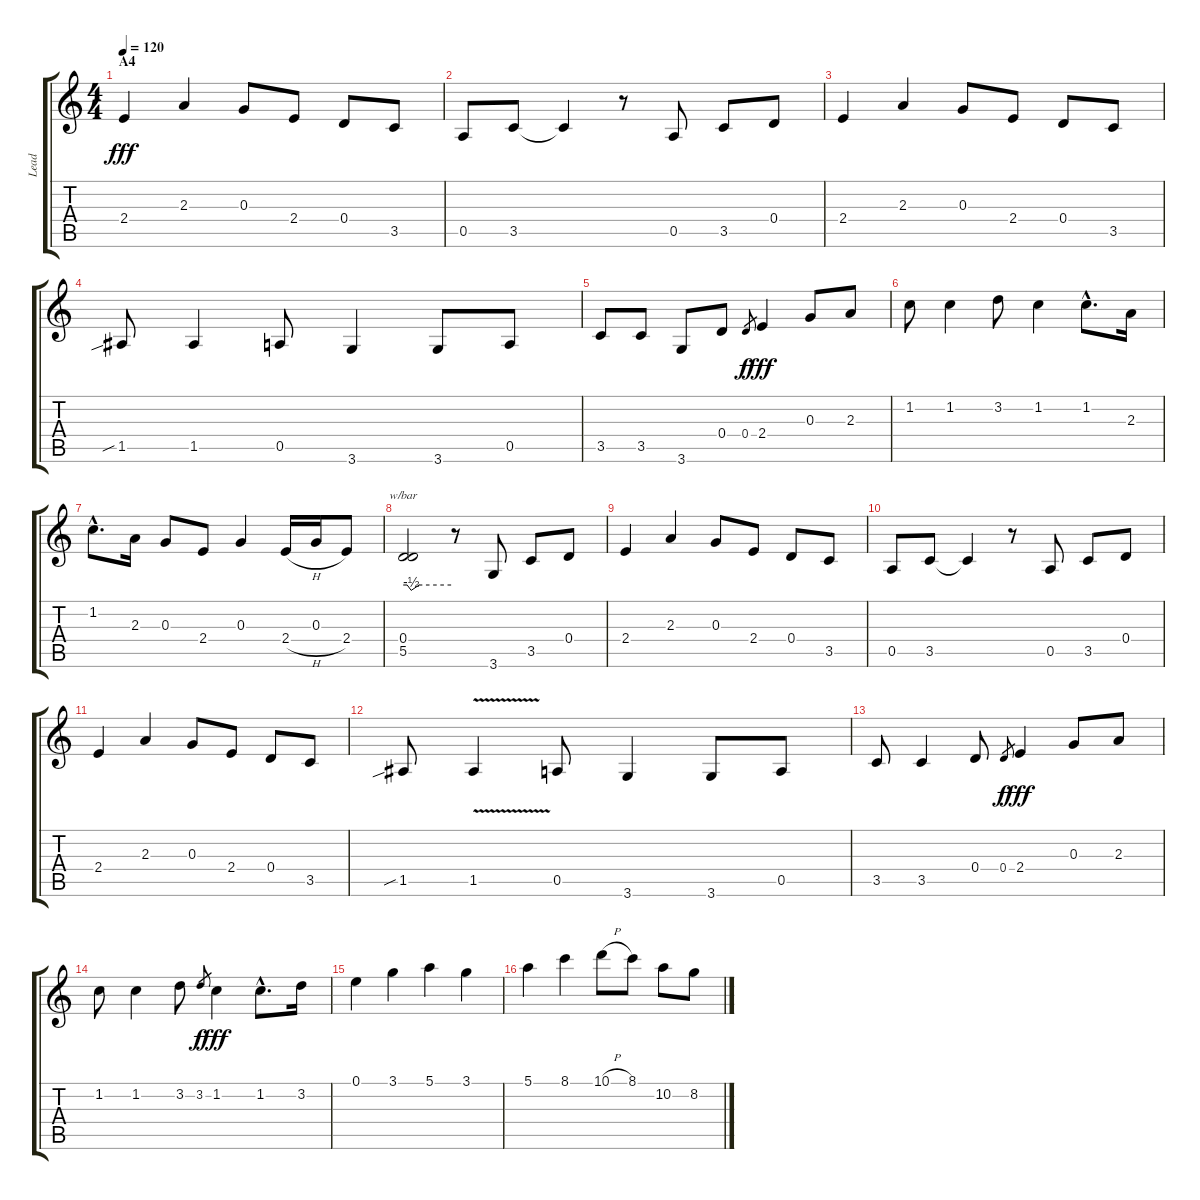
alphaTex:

\track ("Lead" "Lead") {instrument acousticguitarnylon}
\staff {score tabs}
\tuning (E4 B3 G3 D3 A2 E2) {hide}
\ts (4 4)
\section ("" "A4")
\tempo 120
\clef g2
\ks c
2.4.4{dy fff} 2.3.4 0.3.8 2.4.8 0.4.8 3.5.8 |
0.5.8 3.5.8 3.5{t}.4 r.8 0.5.8 3.5.8 0.4.8 |
2.4.4 2.3.4 0.3.8 2.4.8 0.4.8 3.5.8 |
1.5{sib}.8 1.5.4 0.5.8 3.6.4 3.6.8 0.5.8 |
3.5.8 3.5.8 3.6.8 0.4.8 0.4.8{gr dy f} 2.4.4{dy fff} 0.3.8 2.3.8 |
1.2.8 1.2.4 3.2.8 1.2.4 1.2{hac}.8{d} 2.3.16 |
1.2{hac}.8{d} 2.3.16 0.3.8 2.4.8 0.3.4 2.4{h}.16 0.3.16 2.4.8 |
(0.4 5.5).2{tbe (custom default 0 0 5 0 10 -2 20 0 60 0)} r.8 3.6.8 3.5.8 0.4.8 |
2.4.4 2.3.4 0.3.8 2.4.8 0.4.8 3.5.8 |
0.5.8 3.5.8 3.5{t}.4 r.8 0.5.8 3.5.8 0.4.8 |
2.4.4 2.3.4 0.3.8 2.4.8 0.4.8 3.5.8 |
1.5{sib}.8 1.5{v}.4 0.5.8 3.6.4 3.6.8 0.5.8 |
3.5.8 3.5.4 0.4.8 0.4.8{gr dy f} 2.4.4{dy fff} 0.3.8 2.3.8 |
1.2.8 1.2.4 3.2.8 3.2.8{gr dy f} 1.2.4{dy fff} 1.2{hac}.8{d} 3.2.16 |
0.1.4 3.1.4 5.1.4 3.1.4 |
5.1.4 8.1.4 10.1{h}.8 8.1.8 10.2.8 8.2.8{instrument electricbassfinger}
